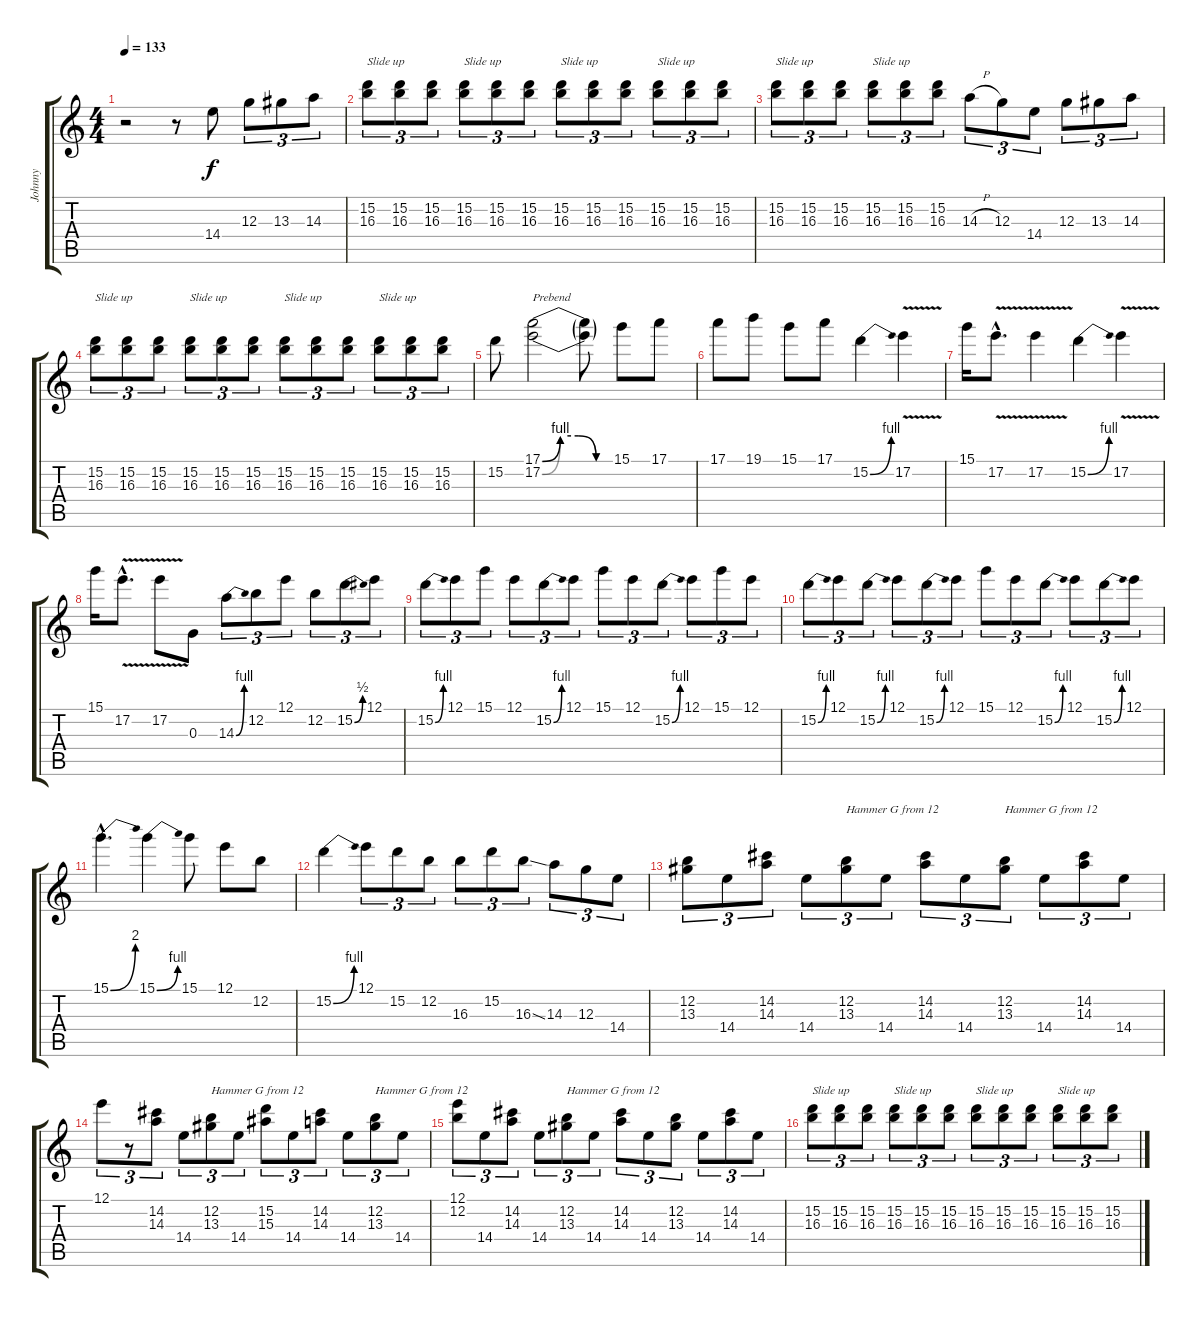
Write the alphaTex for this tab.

\track ("Johnny" "Johnny") {instrument overdrivenguitar}
\staff {score tabs}
\tuning (E4 B3 G3 D3 A2 E2) {hide}
\ts (4 4)
\tempo 133
\clef g2
\ks c
r.2{dy f instrument overdrivenguitar} r.8 14.4.8 12.3.8{tu (3 2)} 13.3.8{tu (3 2)} 14.3.8{tu (3 2)} |
(15.2 16.3).8{tu (3 2) txt "Slide up"} (15.2 16.3).8{tu (3 2)} (15.2 16.3).8{tu (3 2)} (15.2 16.3).8{tu (3 2) txt "Slide up"} (15.2 16.3).8{tu (3 2)} (15.2 16.3).8{tu (3 2)} (15.2 16.3).8{tu (3 2) txt "Slide up"} (15.2 16.3).8{tu (3 2)} (15.2 16.3).8{tu (3 2)} (15.2 16.3).8{tu (3 2) txt "Slide up"} (15.2 16.3).8{tu (3 2)} (15.2 16.3).8{tu (3 2)} |
(15.2 16.3).8{tu (3 2) txt "Slide up"} (15.2 16.3).8{tu (3 2)} (15.2 16.3).8{tu (3 2)} (15.2 16.3).8{tu (3 2) txt "Slide up"} (15.2 16.3).8{tu (3 2)} (15.2 16.3).8{tu (3 2)} 14.3{h}.8{tu (3 2)} 12.3.8{tu (3 2)} 14.4.8{tu (3 2)} 12.3.8{tu (3 2)} 13.3.8{tu (3 2)} 14.3.8{tu (3 2)} |
(15.2 16.3).8{tu (3 2) txt "Slide up"} (15.2 16.3).8{tu (3 2)} (15.2 16.3).8{tu (3 2)} (15.2 16.3).8{tu (3 2) txt "Slide up"} (15.2 16.3).8{tu (3 2)} (15.2 16.3).8{tu (3 2)} (15.2 16.3).8{tu (3 2) txt "Slide up"} (15.2 16.3).8{tu (3 2)} (15.2 16.3).8{tu (3 2)} (15.2 16.3).8{tu (3 2) txt "Slide up"} (15.2 16.3).8{tu (3 2)} (15.2 16.3).8{tu (3 2)} |
15.2.8 (17.1{be (custom 0 0 15 4 30 4 45 0 60 0)} 17.2{be (custom 0 0 15 4 30 4 45 0 60 0)}).2{txt "Prebend"} (17.1{t} 17.2{t}).8 15.1.8 17.1.8 |
17.1.8 19.1.8 15.1.8 17.1.8 15.2{be (bend 0 0 60 4)}.4 17.2{v}.4 |
15.1.16 17.2{v hac}.8{d} 17.2{v}.4 15.2{be (bend 0 0 60 4)}.4 17.2{v}.4 |
15.1.16 17.2{v hac}.8{d} 17.2{v}.8 0.3.8 14.3{be (bend 0 0 60 4)}.8{tu (3 2)} 12.2.8{tu (3 2)} 12.1.8{tu (3 2)} 12.2.8{tu (3 2)} 15.2{be (bend 0 0 60 2)}.8{tu (3 2)} 12.1.8{tu (3 2)} |
15.2{be (bend 0 0 60 4)}.8{tu (3 2)} 12.1.8{tu (3 2)} 15.1.8{tu (3 2)} 12.1.8{tu (3 2)} 15.2{be (bend 0 0 60 4)}.8{tu (3 2)} 12.1.8{tu (3 2)} 15.1.8{tu (3 2)} 12.1.8{tu (3 2)} 15.2{be (bend 0 0 60 4)}.8{tu (3 2)} 12.1.8{tu (3 2)} 15.1.8{tu (3 2)} 12.1.8{tu (3 2)} |
15.2{be (bend 0 0 60 4)}.8{tu (3 2)} 12.1.8{tu (3 2)} 15.2{be (bend 0 0 60 4)}.8{tu (3 2)} 12.1.8{tu (3 2)} 15.2{be (bend 0 0 60 4)}.8{tu (3 2)} 12.1.8{tu (3 2)} 15.1.8{tu (3 2)} 12.1.8{tu (3 2)} 15.2{be (bend 0 0 60 4)}.8{tu (3 2)} 12.1.8{tu (3 2)} 15.2{be (bend 0 0 60 4)}.8{tu (3 2)} 12.1.8{tu (3 2)} |
15.1{be (bend 0 0 60 8) hac}.4{d} 15.1{be (bend 0 0 60 4)}.4 15.1.8 12.1.8 12.2.8 |
15.2{be (bend 0 0 60 4)}.4 12.1.8{tu (3 2)} 15.2.8{tu (3 2)} 12.2.8{tu (3 2)} 16.3.8{tu (3 2)} 15.2.8{tu (3 2)} 16.3{ss}.8{tu (3 2)} 14.3.8{tu (3 2)} 12.3.8{tu (3 2)} 14.4.8{tu (3 2)} |
(12.2 13.3).8{tu (3 2)} 14.4.8{tu (3 2)} (14.2 14.3).8{tu (3 2)} 14.4.8{tu (3 2)} (12.2 13.3).8{tu (3 2) txt "Hammer G from 12"} 14.4.8{tu (3 2)} (14.2 14.3).8{tu (3 2)} 14.4.8{tu (3 2)} (12.2 13.3).8{tu (3 2) txt "Hammer G from 12"} 14.4.8{tu (3 2)} (14.2 14.3).8{tu (3 2)} 14.4.8{tu (3 2)} |
12.1.8{tu (3 2)} r.8{tu (3 2)} (14.2 14.3).8{tu (3 2)} 14.4.8{tu (3 2)} (12.2 13.3).8{tu (3 2) txt "Hammer G from 12"} 14.4.8{tu (3 2)} (15.2 15.3).8{tu (3 2)} 14.4.8{tu (3 2)} (14.2 14.3).8{tu (3 2)} 14.4.8{tu (3 2)} (12.2 13.3).8{tu (3 2) txt "Hammer G from 12"} 14.4.8{tu (3 2)} |
(12.1 12.2).8{tu (3 2)} 14.4.8{tu (3 2)} (14.2 14.3).8{tu (3 2)} 14.4.8{tu (3 2)} (12.2 13.3).8{tu (3 2) txt "Hammer G from 12"} 14.4.8{tu (3 2)} (14.2 14.3).8{tu (3 2)} 14.4.8{tu (3 2)} (12.2 13.3).8{tu (3 2)} 14.4.8{tu (3 2)} (14.2 14.3).8{tu (3 2)} 14.4.8{tu (3 2)} |
(15.2 16.3).8{tu (3 2) txt "Slide up"} (15.2 16.3).8{tu (3 2)} (15.2 16.3).8{tu (3 2)} (15.2 16.3).8{tu (3 2) txt "Slide up"} (15.2 16.3).8{tu (3 2)} (15.2 16.3).8{tu (3 2)} (15.2 16.3).8{tu (3 2) txt "Slide up"} (15.2 16.3).8{tu (3 2)} (15.2 16.3).8{tu (3 2)} (15.2 16.3).8{tu (3 2) txt "Slide up"} (15.2 16.3).8{tu (3 2)} (15.2 16.3).8{tu (3 2)}
